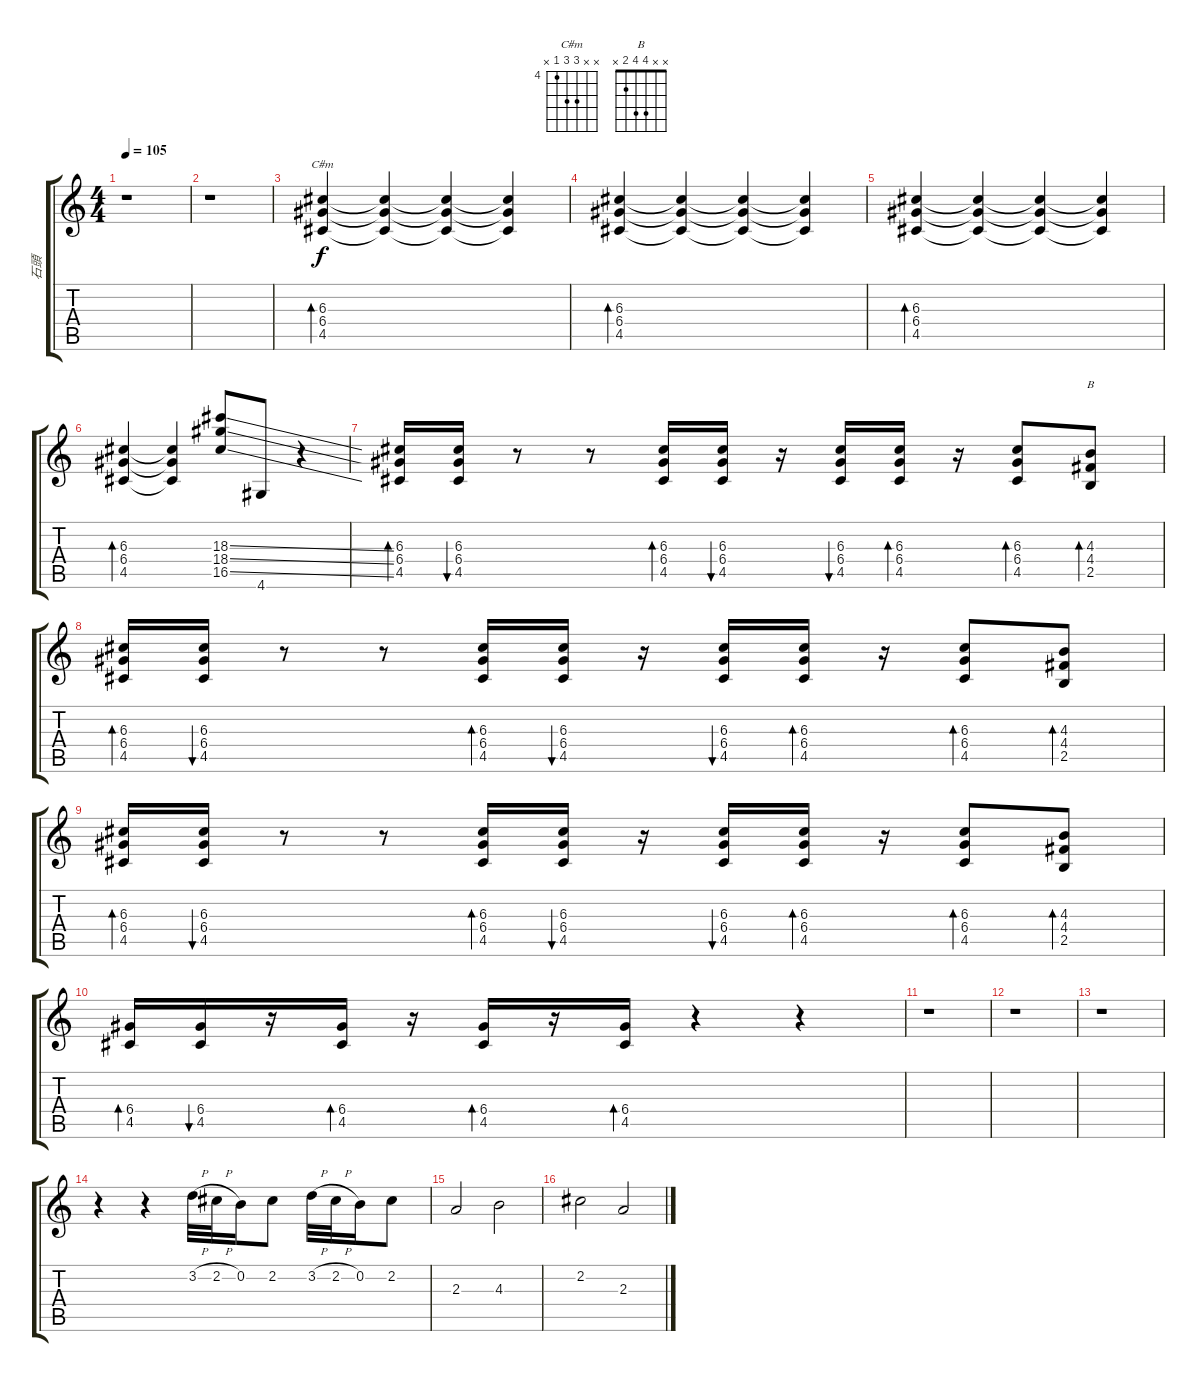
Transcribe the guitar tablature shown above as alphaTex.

\track ("石頭" "石頭") {instrument distortionguitar}
\staff {score tabs}
\tuning (E4 B3 G3 D3 A2 E2) {hide}
\chord ("C#m" x x 6 6 4 x) {firstfret 4}
\chord ("B" x x 4 4 2 x)
\ts (4 4)
\tempo 105
\clef g2
\ks c
r.1{dy f instrument distortionguitar} |
r.1 |
(6.3 6.4 4.5).4{bd 60 ch "C#m"} (6.3{t} 6.4{t} 4.5{t}).4 (6.3{t} 6.4{t} 4.5{t}).4 (6.3{t} 6.4{t} 4.5{t}).4 |
(6.3 6.4 4.5).4{bd 60} (6.3{t} 6.4{t} 4.5{t}).4 (6.3{t} 6.4{t} 4.5{t}).4 (6.3{t} 6.4{t} 4.5{t}).4 |
(6.3 6.4 4.5).4{bd 60} (6.3{t} 6.4{t} 4.5{t}).4 (6.3{t} 6.4{t} 4.5{t}).4 (6.3{t} 6.4{t} 4.5{t}).4 |
(6.3 6.4 4.5).4{bd 60} (6.3{t} 6.4{t} 4.5{t}).4 (18.3{ss} 18.4{ss} 16.5{ss}).8 4.6.8 r.4 |
(6.3 6.4 4.5).16{bd 60} (6.3 6.4 4.5).16{bu 60} r.8 r.8 (6.3 6.4 4.5).16{bd 60} (6.3 6.4 4.5).16{bu 60} r.16 (6.3 6.4 4.5).16{bu 60} (6.3 6.4 4.5).16{bd 60} r.16 (6.3 6.4 4.5).8{bd 60} (4.3 4.4 2.5).8{bd 60 ch "B"} |
(6.3 6.4 4.5).16{bd 60} (6.3 6.4 4.5).16{bu 60} r.8 r.8 (6.3 6.4 4.5).16{bd 60} (6.3 6.4 4.5).16{bu 60} r.16 (6.3 6.4 4.5).16{bu 60} (6.3 6.4 4.5).16{bd 60} r.16 (6.3 6.4 4.5).8{bd 60} (4.3 4.4 2.5).8{bd 60} |
(6.3 6.4 4.5).16{bd 60} (6.3 6.4 4.5).16{bu 60} r.8 r.8 (6.3 6.4 4.5).16{bd 60} (6.3 6.4 4.5).16{bu 60} r.16 (6.3 6.4 4.5).16{bu 60} (6.3 6.4 4.5).16{bd 60} r.16 (6.3 6.4 4.5).8{bd 60} (4.3 4.4 2.5).8{bd 60} |
(6.4 4.5).16{bd 60} (6.4 4.5).16{bu 60} r.16 (6.4 4.5).16{bd 60} r.16 (6.4 4.5).16{bd 60} r.16 (6.4 4.5).16{bd 60} r.4 r.4 |
r.1 |
r.1 |
r.1 |
r.4 r.4 3.2{h}.32 2.2{h}.32 0.2.16 2.2.8 3.2{h}.32 2.2{h}.32 0.2.16 2.2.8 |
2.3.2 4.3.2 |
2.2.2 2.3.2
